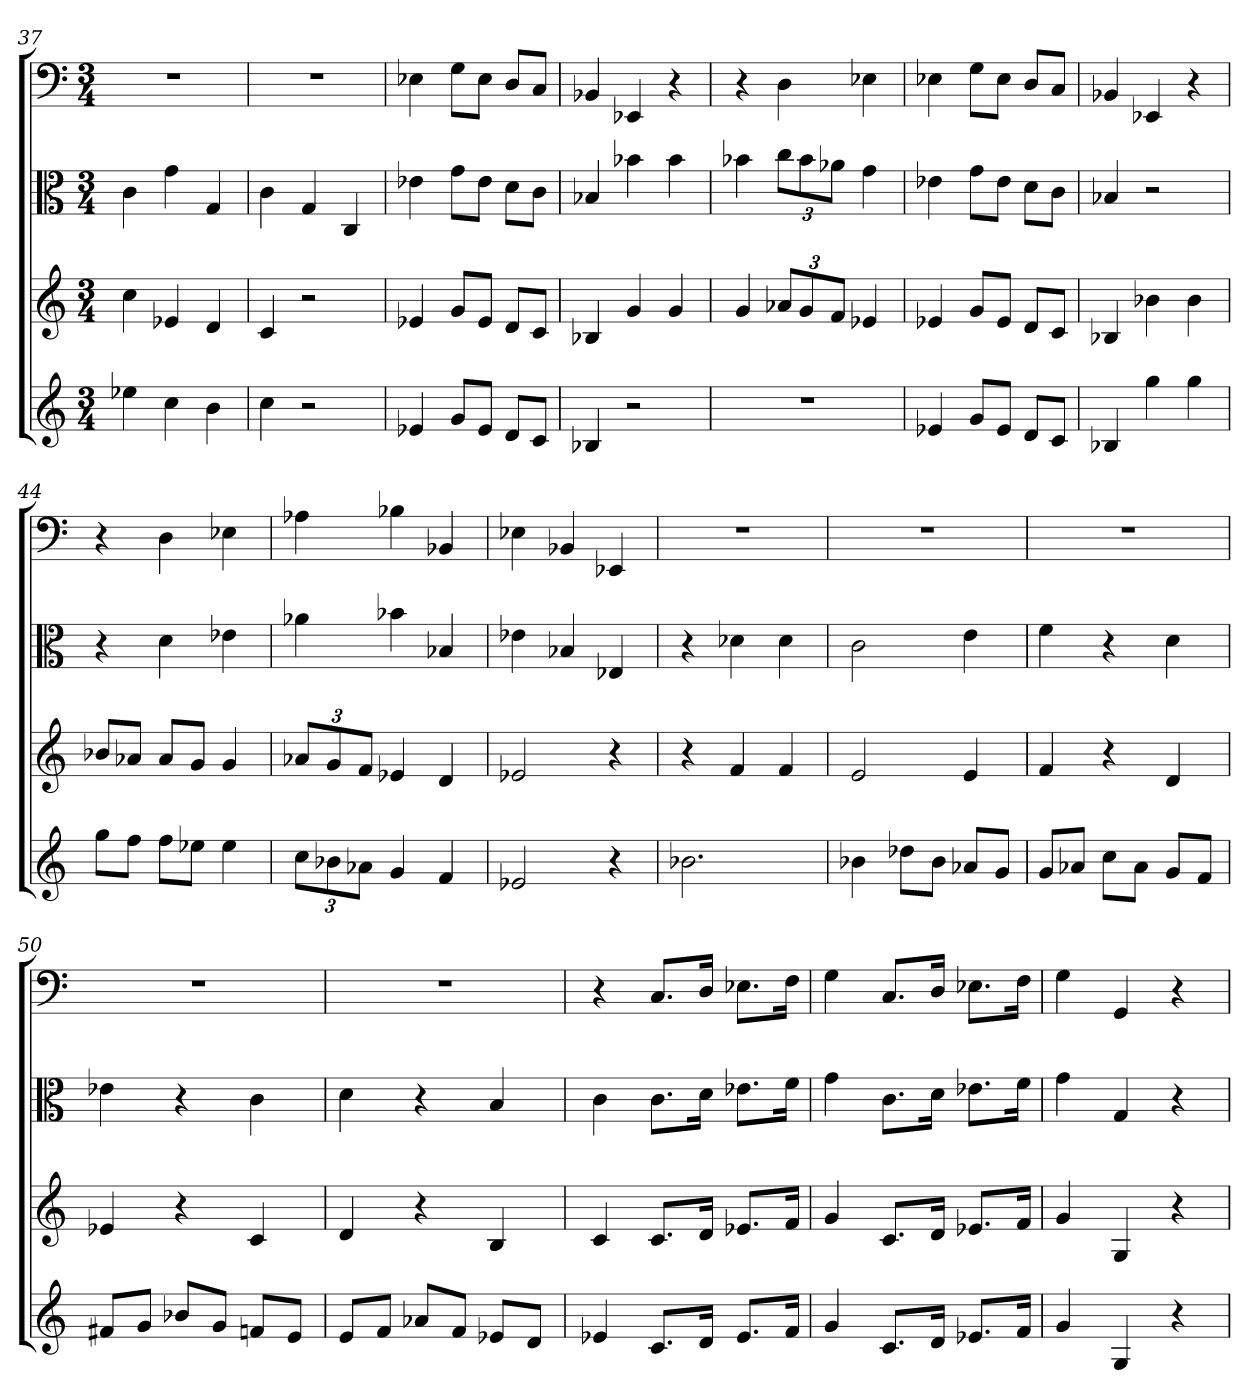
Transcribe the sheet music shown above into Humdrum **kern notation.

**kern	**kern	**kern	**kern
*part4	*part3	*part2	*part1
*staff4	*staff3	*staff2	*staff1
*	*	*clefC3	*clefF4
*k[]	*k[]	*k[]	*k[]
*C:	*C:	*C:	*C:
*M3/4	*M3/4	*M3/4	*M3/4
=37	=37	=37	=37
4ee-X	4cc	4c	2.r
4cc	4e-X	4g	.
4b	4d	4G	.
=38	=38	=38	=38
4cc	4c	4c	2.r
2r	2r	4G	.
.	.	4C	.
=39	=39	=39	=39
4e-X	4e-X	4e-X	4E-X
8gL	8gL	8g\L	8G\L
8e-J	8e-J	8e-\J	8E-\J
8dL	8dL	8d\L	8D/L
8cJ	8cJ	8c\J	8C/J
=40	=40	=40	=40
4B-X	4B-X	4B-X	4BB-X
2r	4g	4b-X	4EE-X
.	4g	4b-	4r
=41	=41	=41	=41
2.r	4g	4b-X	4r
.	12a-XL	12cc\L	4D
.	12g	12b-\	.
.	12fJ	12a-X\J	.
.	4e-X	4g	4E-X
=42	=42	=42	=42
4e-X	4e-X	4e-X	4E-X
8gL	8gL	8g\L	8G\L
8e-J	8e-J	8e-\J	8E-\J
8dL	8dL	8d\L	8D/L
8cJ	8cJ	8c\J	8C/J
=43	=43	=43	=43
4B-X	4B-X	4B-X	4BB-X
4gg	4b-X	2r	4EE-X
4gg	4b-	.	4r
=44	=44	=44	=44
8ggL	8b-XL	4r	4r
8ffJ	8a-XJ	.	.
8ffL	8a-L	4d	4D
8ee-XJ	8gJ	.	.
4ee-	4g	4e-X	4E-X
=45	=45	=45	=45
12ccL	12a-XL	4a-X	4A-X
12b-X	12g	.	.
12a-XJ	12fJ	.	.
4g	4e-X	4b-X	4B-X
4f	4d	4B-X	4BB-X
=46	=46	=46	=46
2e-X	2e-X	4e-X	4E-X
.	.	4B-X	4BB-X
4r	4r	4E-X	4EE-X
=47	=47	=47	=47
2.b-X	4r	4r	2.r
.	4f	4d-X	.
.	4f	4d-	.
=48	=48	=48	=48
4b-X	2e	2c	2.r
8dd-XL	.	.	.
8b-J	.	.	.
8a-XL	4e	4e	.
8gJ	.	.	.
=49	=49	=49	=49
8gL	4f	4f	2.r
8a-XJ	.	.	.
8ccL	4r	4r	.
8a-J	.	.	.
8gL	4d	4d	.
8fJ	.	.	.
=50	=50	=50	=50
8f#XL	4e-X	4e-X	2.r
8gJ	.	.	.
8b-XL	4r	4r	.
8gJ	.	.	.
8fnL	4c	4c	.
8eJ	.	.	.
=51	=51	=51	=51
8eL	4d	4d	2.r
8fJ	.	.	.
8a-XL	4r	4r	.
8fJ	.	.	.
8e-XL	4B	4B	.
8dJ	.	.	.
=52	=52	=52	=52
4e-X	4c	4c	4r
8.cL	8.cL	8.c\L	8.C/L
16dJk	16dJk	16d\Jk	16D/Jk
8.e-L	8.e-XL	8.e-X\L	8.E-X\L
16fJk	16fJk	16f\Jk	16F\Jk
=53	=53	=53	=53
4g	4g	4g	4G
8.cL	8.cL	8.c\L	8.C/L
16dJk	16dJk	16d\Jk	16D/Jk
8.e-XL	8.e-XL	8.e-X\L	8.E-X\L
16fJk	16fJk	16f\Jk	16F\Jk
=54	=54	=54	=54
4g	4g	4g	4G
4G	4G	4G	4GG
4r	4r	4r	4r
=	=	=	=
*-	*-	*-	*-
